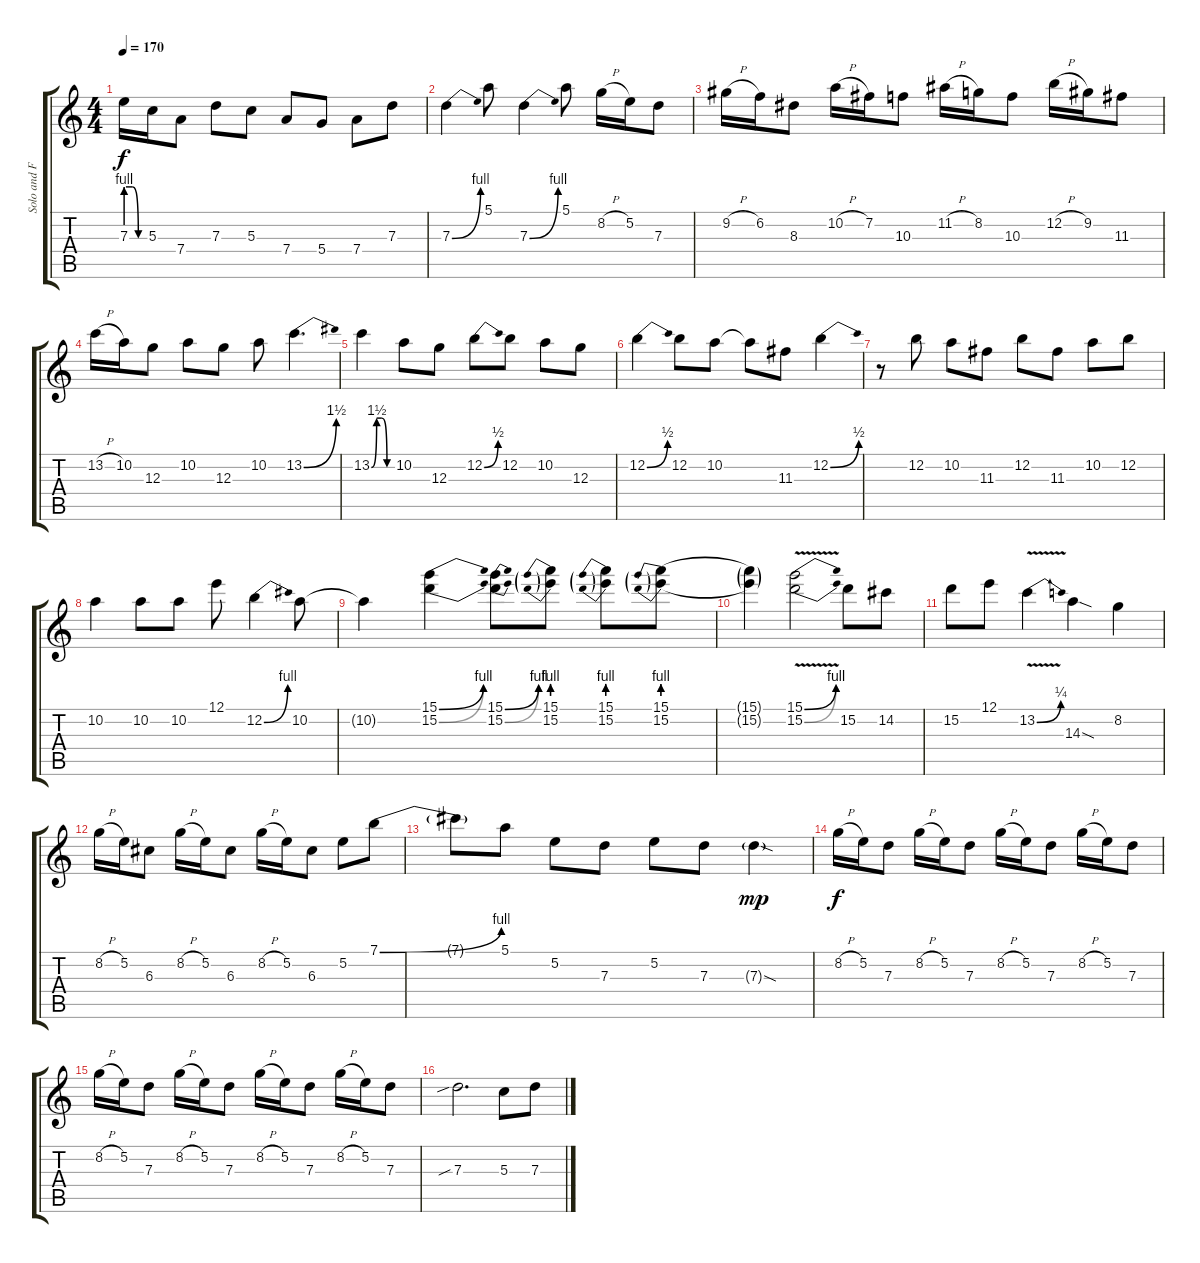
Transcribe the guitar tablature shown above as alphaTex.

\track ("Solo and Fills Guitar" "Solo and F") {instrument distortionguitar}
\staff {score tabs}
\tuning (E4 B3 G3 D3 A2 E2) {hide}
\ts (4 4)
\tempo 170
\clef g2
\ks c
7.3{be (custom 0 4 20 4 40 0 60 0)}.16{dy f} 5.3.16 7.4.8 7.3.8 5.3.8 7.4.8 5.4.8 7.4.8 7.3.8 |
7.3{be (bend 0 0 60 4)}.4 5.1.8 7.3{be (bend 0 0 60 4)}.4 5.1.8 8.2{h}.16 5.2.16 7.3.8 |
9.2{h}.16 6.2.16 8.3.8 10.2{h}.16 7.2.16 10.3.8 11.2{h}.16 8.2.16 10.3.8 12.2{h}.16 9.2.16 11.3.8 |
13.2{h}.16 10.2.16 12.3.8 10.2.8 12.3.8 10.2.8 13.2{be (bend 0 0 60 6)}.4{d} |
13.2{be (custom 0 0 15 6 30 6 45 0 60 0)}.4 10.2.8 12.3.8 12.2{be (bend 0 0 60 2)}.8 12.2.8 10.2.8 12.3.8 |
12.2{be (bend 0 0 60 2)}.4 12.2.8 10.2.8 10.2{t}.8 11.3.8 12.2{be (bend 0 0 60 2)}.4 |
r.8 12.2.8 10.2.8 11.3.8 12.2.8 11.3.8 10.2.8 12.2.8 |
10.2.4 10.2.8 10.2.8 12.1.8 12.2{be (bend 0 0 60 4)}.4 10.2.8 |
10.2{t}.4 (15.1{be (bend 0 0 60 4)} 15.2{be (bend 0 0 60 4)}).4 (15.1{be (bend 0 0 60 4)} 15.2{be (bend 0 0 60 4)}).8 (15.1{be (prebend 0 4 60 4)} 15.2{be (prebend 0 4 60 4)}).8 (15.1{be (prebend 0 4 60 4)} 15.2{be (prebend 0 4 60 4)}).8 (15.1{be (prebend 0 4 60 4)} 15.2{be (prebend 0 4 60 4)}).8 |
(15.1{t} 15.2{t}).4 (15.1{be (bend 0 0 60 4)} 15.2{be (bend 0 0 60 4) v}).2 15.2.8 14.2.8 |
15.2.8 12.1.8 13.2{be (bend 0 0 60 1) v}.4 14.3{sod}.4 8.2.4 |
8.2{h}.16 5.2.16 6.3.8 8.2{h}.16 5.2.16 6.3.8 8.2{h}.16 5.2.16 6.3.8 5.2.8 7.1{be (bend 0 0 60 4)}.8 |
7.1{t}.8 5.1.8 5.2.8 7.3.8 5.2.8 7.3.8 7.3{sod g}.4{dy mp} |
8.2{h}.16{dy f} 5.2.16 7.3.8 8.2{h}.16 5.2.16 7.3.8 8.2{h}.16 5.2.16 7.3.8 8.2{h}.16 5.2.16 7.3.8 |
8.2{h}.16 5.2.16 7.3.8 8.2{h}.16 5.2.16 7.3.8 8.2{h}.16 5.2.16 7.3.8 8.2{h}.16 5.2.16 7.3.8 |
7.3{sib}.2{d} 5.3.8 7.3.8
